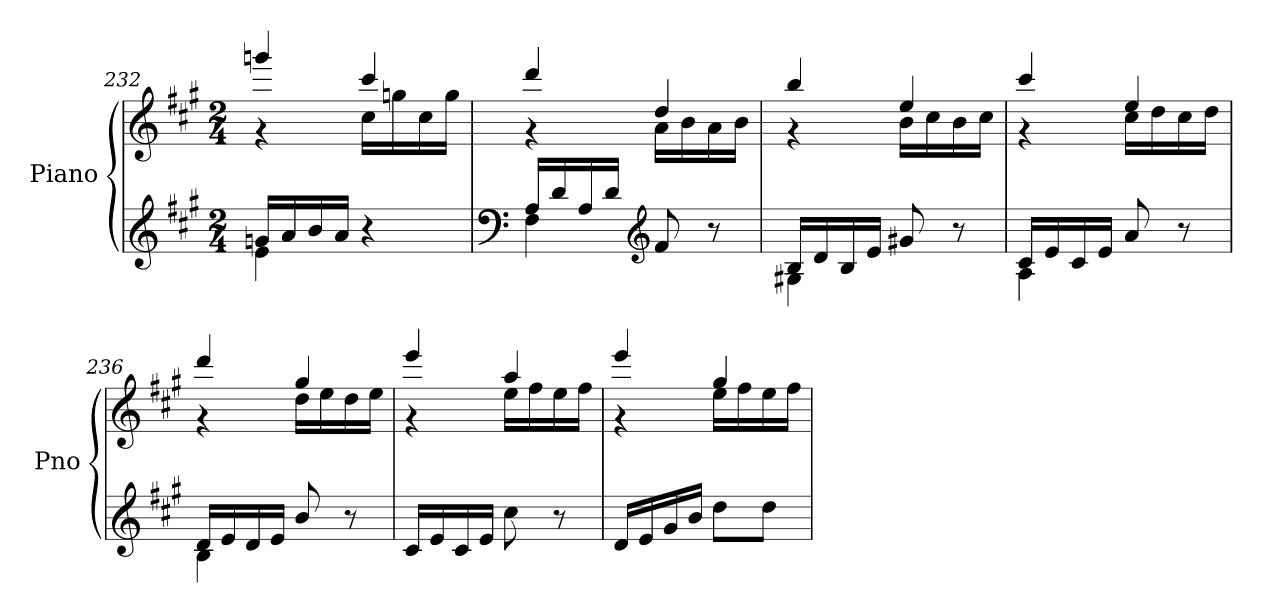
**kern	**kern
*part1	*part1
*staff2	*staff1
*I"Piano	*
*I'Pno	*
*clefG2	*clefG2
*k[f#c#g#]	*k[f#c#g#]
*A:	*A:
*M2/4	*M2/4
=232	=232
*^	*^
16gn/LL	4e\	4gggn/	4r
16a/	.	.	.
16b/	.	.	.
16a/JJ	.	.	.
4r	4ryy	4ccc#/	16cc#\LL
.	.	.	16ggn\
.	.	.	16cc#\
.	.	.	16gg\JJ
!!LO:LB:g=z	!!
=233	=233	=233	=233
*clefF4	*	*	*
16A/LL	4F#\	4ddd/	4r
16d/	.	.	.
16A/	.	.	.
16d/JJ	.	.	.
*clefG2	*	*	*
8f#/	4ryy	4dd/	16a\LL
.	.	.	16b\
8r	.	.	16a\
.	.	.	16b\JJ
=234	=234	=234	=234
16B/LL	4G#X\	4bb/	4r
16d/	.	.	.
16B/	.	.	.
16e/JJ	.	.	.
8g#X/	4ryy	4ee/	16b\LL
.	.	.	16cc#\
8r	.	.	16b\
.	.	.	16cc#\JJ
=235	=235	=235	=235
16c#/LL	4A\	4ccc#/	4r
16e/	.	.	.
16c#/	.	.	.
16e/JJ	.	.	.
8a/	4ryy	4ee/	16cc#\LL
.	.	.	16dd\
8r	.	.	16cc#\
.	.	.	16dd\JJ
=236	=236	=236	=236
16d/LL	4B\	4ddd/	4r
16e/	.	.	.
16d/	.	.	.
16e/JJ	.	.	.
8b/	4ryy	4gg#/	16dd\LL
.	.	.	16ee\
8r	.	.	16dd\
.	.	.	16ee\JJ
*v	*v	*	*
=237	=237	=237
16c#/LL	4eee/	4r
16e/	.	.
16c#/	.	.
16e/JJ	.	.
8cc#\	4aa/	16ee\LL
.	.	16ff#\
8r	.	16ee\
.	.	16ff#\JJ
!!LO:LB:g=z	!!
=238	=238	=238
16d/LL	4eee/	4r
16e/	.	.
16g#/	.	.
16b/JJ	.	.
8dd\L	4gg#/	16ee\LL
.	.	16ff#\
8dd\J	.	16ee\
.	.	16ff#\JJ
*	*v	*v
=	=
*-	*-
